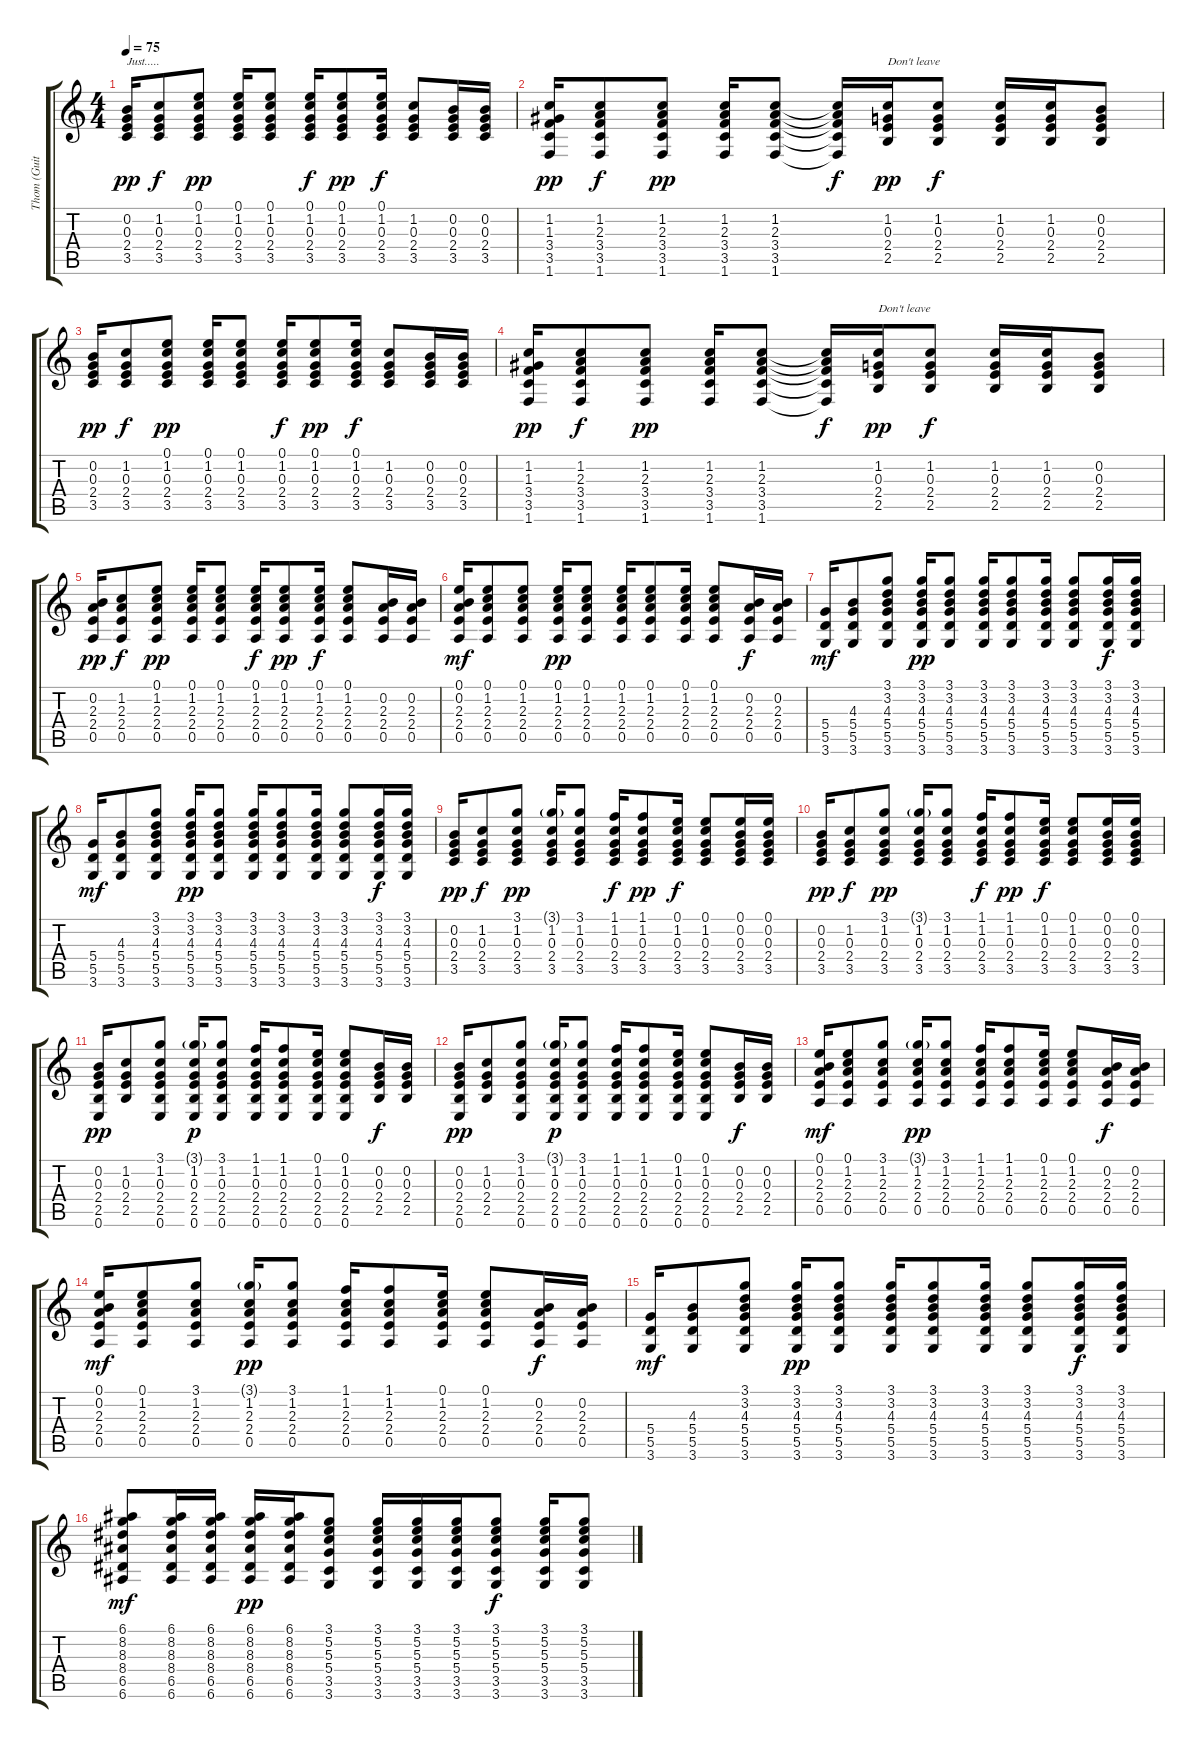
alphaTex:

\track ("Thom (Guitar)" "Thom (Guit") {instrument acousticguitarnylon}
\staff {score tabs}
\tuning (E4 B3 G3 D3 A2 E2) {hide}
\ts (4 4)
\tempo 75
\clef g2
\ks c
(0.2 0.3 2.4 3.5).16{txt "Just....." dy pp} (1.2 0.3 2.4 3.5).8{dy f} (0.1 1.2 0.3 2.4 3.5).8{dy pp} (0.1 1.2 0.3 2.4 3.5).16 (0.1 1.2 0.3 2.4 3.5).8 (0.1 1.2 0.3 2.4 3.5).16{dy f} (0.1 1.2 0.3 2.4 3.5).8{dy pp} (0.1 1.2 0.3 2.4 3.5).16{dy f} (1.2 0.3 2.4 3.5).8 (0.2 0.3 2.4 3.5).16 (0.2 0.3 2.4 3.5).16 |
(1.2 1.3 3.4 3.5 1.6).16{dy pp} (1.2 2.3 3.4 3.5 1.6).8{dy f} (1.2 2.3 3.4 3.5 1.6).8{dy pp} (1.2 2.3 3.4 3.5 1.6).16 (1.2 2.3 3.4 3.5 1.6).8 (1.2{t} 2.3{t} 3.4{t} 3.5{t} 1.6{t}).16{dy f} (1.2 0.3 2.4 2.5).16{txt "Don't leave" dy pp} (1.2 0.3 2.4 2.5).8{dy f} (1.2 0.3 2.4 2.5).16 (1.2 0.3 2.4 2.5).16 (0.2 0.3 2.4 2.5).8 |
(0.2 0.3 2.4 3.5).16{dy pp} (1.2 0.3 2.4 3.5).8{dy f} (0.1 1.2 0.3 2.4 3.5).8{dy pp} (0.1 1.2 0.3 2.4 3.5).16 (0.1 1.2 0.3 2.4 3.5).8 (0.1 1.2 0.3 2.4 3.5).16{dy f} (0.1 1.2 0.3 2.4 3.5).8{dy pp} (0.1 1.2 0.3 2.4 3.5).16{dy f} (1.2 0.3 2.4 3.5).8 (0.2 0.3 2.4 3.5).16 (0.2 0.3 2.4 3.5).16 |
(1.2 1.3 3.4 3.5 1.6).16{dy pp} (1.2 2.3 3.4 3.5 1.6).8{dy f} (1.2 2.3 3.4 3.5 1.6).8{dy pp} (1.2 2.3 3.4 3.5 1.6).16 (1.2 2.3 3.4 3.5 1.6).8 (1.2{t} 2.3{t} 3.4{t} 3.5{t} 1.6{t}).16{dy f} (1.2 0.3 2.4 2.5).16{txt "Don't leave" dy pp} (1.2 0.3 2.4 2.5).8{dy f} (1.2 0.3 2.4 2.5).16 (1.2 0.3 2.4 2.5).16 (0.2 0.3 2.4 2.5).8 |
(0.2 2.3 2.4 0.5).16{dy pp} (1.2 2.3 2.4 0.5).8{dy f} (0.1 1.2 2.3 2.4 0.5).8{dy pp} (0.1 1.2 2.3 2.4 0.5).16 (0.1 1.2 2.3 2.4 0.5).8 (0.1 1.2 2.3 2.4 0.5).16{dy f} (0.1 1.2 2.3 2.4 0.5).8{dy pp} (0.1 1.2 2.3 2.4 0.5).16{dy f} (0.1 1.2 2.3 2.4 0.5).8 (0.2 2.3 2.4 0.5).16 (0.2 2.3 2.4 0.5).16 |
(0.1 0.2 2.3 2.4 0.5).16{dy mf} (0.1 1.2 2.3 2.4 0.5).8 (0.1 1.2 2.3 2.4 0.5).8 (0.1 1.2 2.3 2.4 0.5).16{dy pp} (0.1 1.2 2.3 2.4 0.5).8 (0.1 1.2 2.3 2.4 0.5).16 (0.1 1.2 2.3 2.4 0.5).8 (0.1 1.2 2.3 2.4 0.5).16 (0.1 1.2 2.3 2.4 0.5).8 (0.2 2.3 2.4 0.5).16{dy f} (0.2 2.3 2.4 0.5).16 |
(5.4 5.5 3.6).16{dy mf} (4.3 5.4 5.5 3.6).8 (3.1 3.2 4.3 5.4 5.5 3.6).8 (3.1 3.2 4.3 5.4 5.5 3.6).16{dy pp} (3.1 3.2 4.3 5.4 5.5 3.6).8 (3.1 3.2 4.3 5.4 5.5 3.6).16 (3.1 3.2 4.3 5.4 5.5 3.6).8 (3.1 3.2 4.3 5.4 5.5 3.6).16 (3.1 3.2 4.3 5.4 5.5 3.6).8 (3.1 3.2 4.3 5.4 5.5 3.6).16{dy f} (3.1 3.2 4.3 5.4 5.5 3.6).16 |
(5.4 5.5 3.6).16{dy mf} (4.3 5.4 5.5 3.6).8 (3.1 3.2 4.3 5.4 5.5 3.6).8 (3.1 3.2 4.3 5.4 5.5 3.6).16{dy pp} (3.1 3.2 4.3 5.4 5.5 3.6).8 (3.1 3.2 4.3 5.4 5.5 3.6).16 (3.1 3.2 4.3 5.4 5.5 3.6).8 (3.1 3.2 4.3 5.4 5.5 3.6).16 (3.1 3.2 4.3 5.4 5.5 3.6).8 (3.1 3.2 4.3 5.4 5.5 3.6).16{dy f} (3.1 3.2 4.3 5.4 5.5 3.6).16 |
(0.2 0.3 2.4 3.5).16{dy pp} (1.2 0.3 2.4 3.5).8{dy f} (3.1 1.2 0.3 2.4 3.5).8{dy pp} (3.1{g} 1.2 0.3 2.4 3.5).16 (3.1 1.2 0.3 2.4 3.5).8 (1.1 1.2 0.3 2.4 3.5).16{dy f} (1.1 1.2 0.3 2.4 3.5).8{dy pp} (0.1 1.2 0.3 2.4 3.5).16{dy f} (0.1 1.2 0.3 2.4 3.5).8 (0.1 0.2 0.3 2.4 3.5).16 (0.1 0.2 0.3 2.4 3.5).16 |
(0.2 0.3 2.4 3.5).16{dy pp} (1.2 0.3 2.4 3.5).8{dy f} (3.1 1.2 0.3 2.4 3.5).8{dy pp} (3.1{g} 1.2 0.3 2.4 3.5).16 (3.1 1.2 0.3 2.4 3.5).8 (1.1 1.2 0.3 2.4 3.5).16{dy f} (1.1 1.2 0.3 2.4 3.5).8{dy pp} (0.1 1.2 0.3 2.4 3.5).16{dy f} (0.1 1.2 0.3 2.4 3.5).8 (0.1 0.2 0.3 2.4 3.5).16 (0.1 0.2 0.3 2.4 3.5).16 |
(0.2 0.3 2.4 2.5 0.6).16{dy pp} (1.2 0.3 2.4 2.5).8 (3.1 1.2 0.3 2.4 2.5 0.6).8 (3.1{g} 1.2 0.3 2.4 2.5 0.6).16{dy p} (3.1 1.2 0.3 2.4 2.5 0.6).8 (1.1 1.2 0.3 2.4 2.5 0.6).16 (1.1 1.2 0.3 2.4 2.5 0.6).8 (0.1 1.2 0.3 2.4 2.5 0.6).16 (0.1 1.2 0.3 2.4 2.5 0.6).8 (0.2 0.3 2.4 2.5).16{dy f} (0.2 0.3 2.4 2.5).16 |
(0.2 0.3 2.4 2.5 0.6).16{dy pp} (1.2 0.3 2.4 2.5).8 (3.1 1.2 0.3 2.4 2.5 0.6).8 (3.1{g} 1.2 0.3 2.4 2.5 0.6).16{dy p} (3.1 1.2 0.3 2.4 2.5 0.6).8 (1.1 1.2 0.3 2.4 2.5 0.6).16 (1.1 1.2 0.3 2.4 2.5 0.6).8 (0.1 1.2 0.3 2.4 2.5 0.6).16 (0.1 1.2 0.3 2.4 2.5 0.6).8 (0.2 0.3 2.4 2.5).16{dy f} (0.2 0.3 2.4 2.5).16 |
(0.1 0.2 2.3 2.4 0.5).16{dy mf} (0.1 1.2 2.3 2.4 0.5).8 (3.1 1.2 2.3 2.4 0.5).8 (3.1{g} 1.2 2.3 2.4 0.5).16{dy pp} (3.1 1.2 2.3 2.4 0.5).8 (1.1 1.2 2.3 2.4 0.5).16 (1.1 1.2 2.3 2.4 0.5).8 (0.1 1.2 2.3 2.4 0.5).16 (0.1 1.2 2.3 2.4 0.5).8 (0.2 2.3 2.4 0.5).16{dy f} (0.2 2.3 2.4 0.5).16 |
(0.1 0.2 2.3 2.4 0.5).16{dy mf} (0.1 1.2 2.3 2.4 0.5).8 (3.1 1.2 2.3 2.4 0.5).8 (3.1{g} 1.2 2.3 2.4 0.5).16{dy pp} (3.1 1.2 2.3 2.4 0.5).8 (1.1 1.2 2.3 2.4 0.5).16 (1.1 1.2 2.3 2.4 0.5).8 (0.1 1.2 2.3 2.4 0.5).16 (0.1 1.2 2.3 2.4 0.5).8 (0.2 2.3 2.4 0.5).16{dy f} (0.2 2.3 2.4 0.5).16 |
(5.4 5.5 3.6).16{dy mf} (4.3 5.4 5.5 3.6).8 (3.1 3.2 4.3 5.4 5.5 3.6).8 (3.1 3.2 4.3 5.4 5.5 3.6).16{dy pp} (3.1 3.2 4.3 5.4 5.5 3.6).8 (3.1 3.2 4.3 5.4 5.5 3.6).16 (3.1 3.2 4.3 5.4 5.5 3.6).8 (3.1 3.2 4.3 5.4 5.5 3.6).16 (3.1 3.2 4.3 5.4 5.5 3.6).8 (3.1 3.2 4.3 5.4 5.5 3.6).16{dy f} (3.1 3.2 4.3 5.4 5.5 3.6).16 |
(6.1 8.2 8.3 8.4 6.5 6.6).8{dy mf} (6.1 8.2 8.3 8.4 6.5 6.6).16 (6.1 8.2 8.3 8.4 6.5 6.6).16 (6.1 8.2 8.3 8.4 6.5 6.6).16{dy pp} (6.1 8.2 8.3 8.4 6.5 6.6).16 (3.1 5.2 5.3 5.4 3.5 3.6).8 (3.1 5.2 5.3 5.4 3.5 3.6).16 (3.1 5.2 5.3 5.4 3.5 3.6).16 (3.1 5.2 5.3 5.4 3.5 3.6).16 (3.1 5.2 5.3 5.4 3.5 3.6).8{dy f} (3.1 5.2 5.3 5.4 3.5 3.6).16 (3.1 5.2 5.3 5.4 3.5 3.6).8
